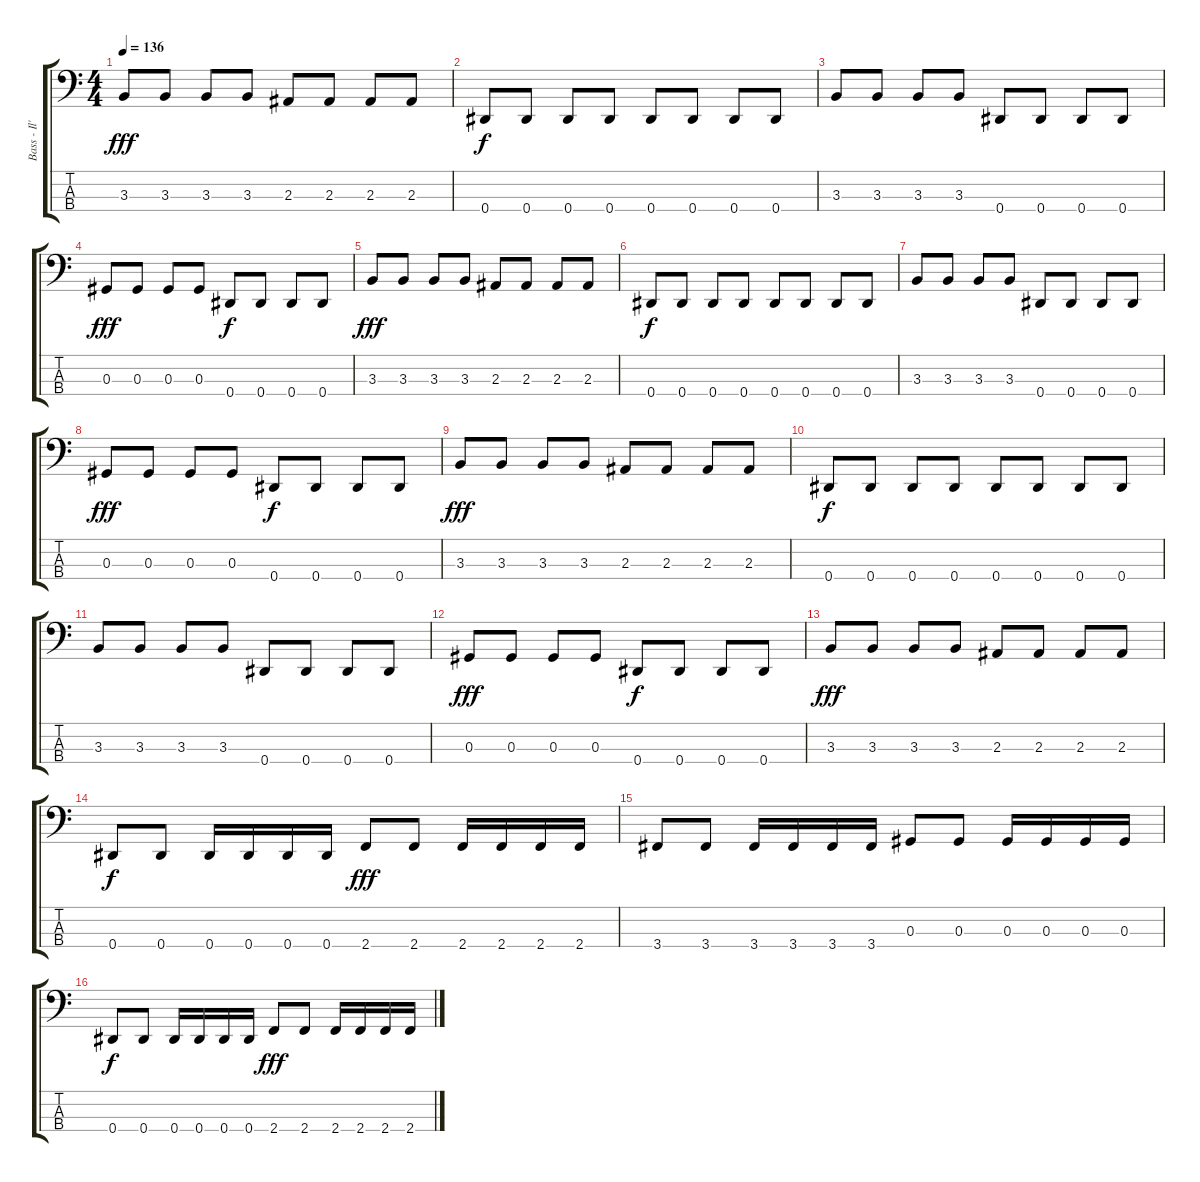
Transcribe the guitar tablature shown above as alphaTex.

\track ("Bass - Il'ya Knyazev" "Bass - Il'") {instrument electricbassfinger}
\staff {score tabs}
\tuning (Gb2 Db2 Ab1 Eb1) {hide}
\ts (4 4)
\tempo 136
\clef f4
\ks c
3.3.8{dy fff} 3.3.8 3.3.8 3.3.8 2.3.8 2.3.8 2.3.8 2.3.8 |
0.4.8{dy f} 0.4.8 0.4.8 0.4.8 0.4.8 0.4.8 0.4.8 0.4.8 |
3.3.8 3.3.8 3.3.8 3.3.8 0.4.8 0.4.8 0.4.8 0.4.8 |
0.3.8{dy fff} 0.3.8 0.3.8 0.3.8 0.4.8{dy f} 0.4.8 0.4.8 0.4.8 |
3.3.8{dy fff} 3.3.8 3.3.8 3.3.8 2.3.8 2.3.8 2.3.8 2.3.8 |
0.4.8{dy f} 0.4.8 0.4.8 0.4.8 0.4.8 0.4.8 0.4.8 0.4.8 |
3.3.8 3.3.8 3.3.8 3.3.8 0.4.8 0.4.8 0.4.8 0.4.8 |
0.3.8{dy fff} 0.3.8 0.3.8 0.3.8 0.4.8{dy f} 0.4.8 0.4.8 0.4.8 |
3.3.8{dy fff} 3.3.8 3.3.8 3.3.8 2.3.8 2.3.8 2.3.8 2.3.8 |
0.4.8{dy f} 0.4.8 0.4.8 0.4.8 0.4.8 0.4.8 0.4.8 0.4.8 |
3.3.8 3.3.8 3.3.8 3.3.8 0.4.8 0.4.8 0.4.8 0.4.8 |
0.3.8{dy fff} 0.3.8 0.3.8 0.3.8 0.4.8{dy f} 0.4.8 0.4.8 0.4.8 |
3.3.8{dy fff} 3.3.8 3.3.8 3.3.8 2.3.8 2.3.8 2.3.8 2.3.8 |
0.4.8{dy f} 0.4.8 0.4.16 0.4.16 0.4.16 0.4.16 2.4.8{dy fff} 2.4.8 2.4.16 2.4.16 2.4.16 2.4.16 |
3.4.8 3.4.8 3.4.16 3.4.16 3.4.16 3.4.16 0.3.8 0.3.8 0.3.16 0.3.16 0.3.16 0.3.16 |
0.4.8{dy f} 0.4.8 0.4.16 0.4.16 0.4.16 0.4.16 2.4.8{dy fff} 2.4.8 2.4.16 2.4.16 2.4.16 2.4.16
